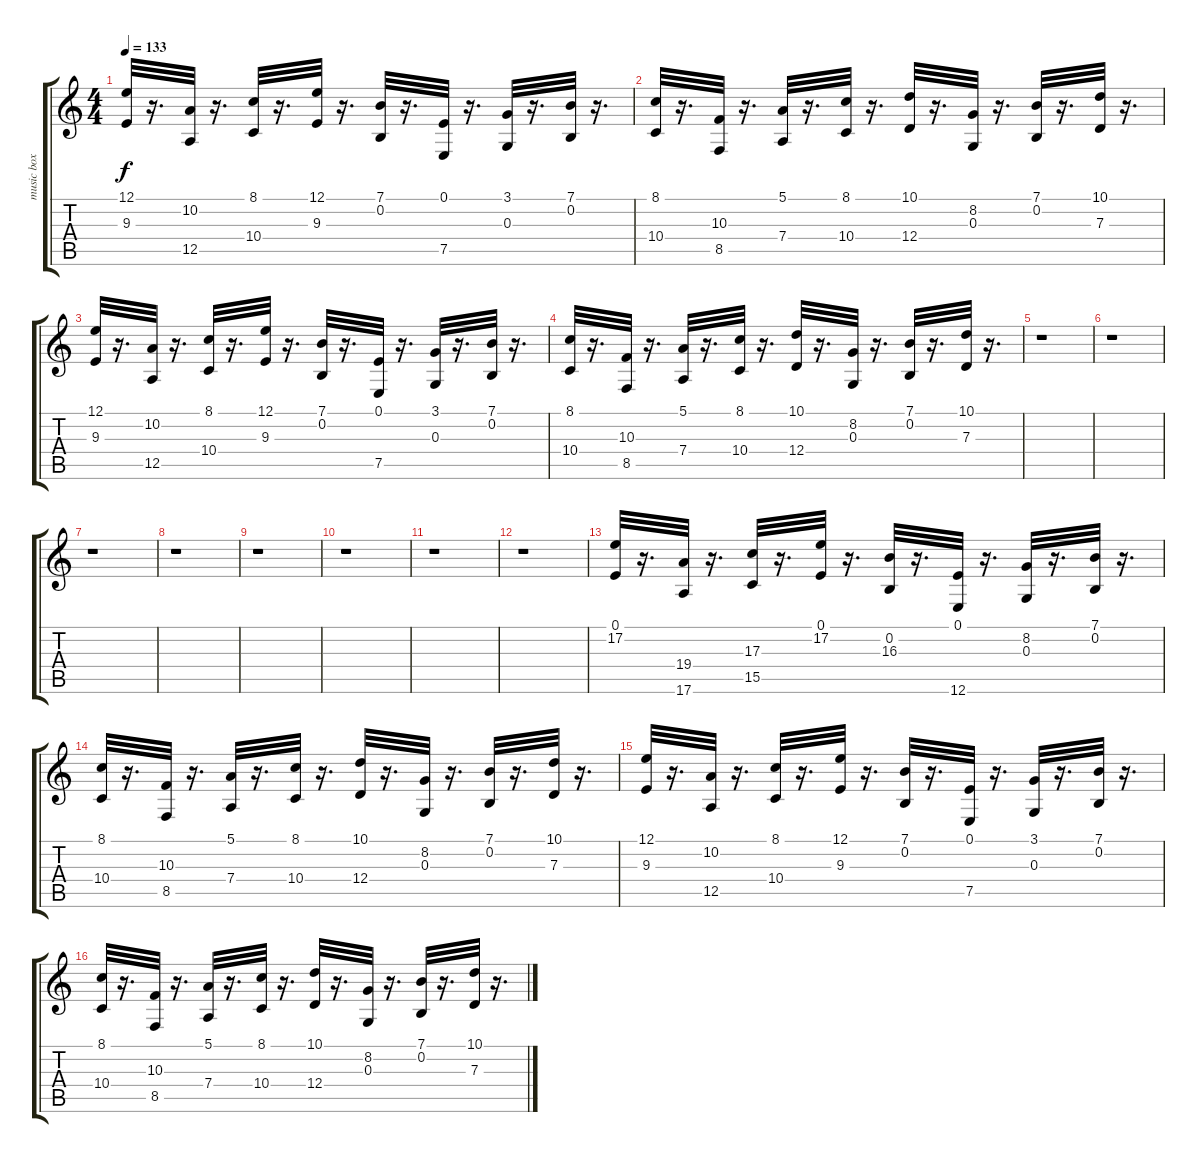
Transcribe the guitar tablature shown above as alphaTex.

\track ("music box" "music box") {instrument musicbox}
\staff {score tabs}
\tuning (E4 B3 G3 D3 A2 E2) {hide}
\ts (4 4)
\tempo 133
\clef g2
\ks c
(12.1 9.3).32{dy f} r.16{d} (10.2 12.5).32 r.16{d} (8.1 10.4).32 r.16{d} (12.1 9.3).32 r.16{d} (7.1 0.2).32 r.16{d} (0.1 7.5).32 r.16{d} (3.1 0.3).32 r.16{d} (7.1 0.2).32 r.16{d} |
(8.1 10.4).32 r.16{d} (10.3 8.5).32 r.16{d} (5.1 7.4).32 r.16{d} (8.1 10.4).32 r.16{d} (10.1 12.4).32 r.16{d} (8.2 0.3).32 r.16{d} (7.1 0.2).32 r.16{d} (10.1 7.3).32 r.16{d} |
(12.1 9.3).32 r.16{d} (10.2 12.5).32 r.16{d} (8.1 10.4).32 r.16{d} (12.1 9.3).32 r.16{d} (7.1 0.2).32 r.16{d} (0.1 7.5).32 r.16{d} (3.1 0.3).32 r.16{d} (7.1 0.2).32 r.16{d} |
(8.1 10.4).32 r.16{d} (10.3 8.5).32 r.16{d} (5.1 7.4).32 r.16{d} (8.1 10.4).32 r.16{d} (10.1 12.4).32 r.16{d} (8.2 0.3).32 r.16{d} (7.1 0.2).32 r.16{d} (10.1 7.3).32 r.16{d} |
r.1 |
r.1 |
r.1 |
r.1 |
r.1 |
r.1 |
r.1 |
r.1 |
(0.1 17.2).32 r.16{d} (19.4 17.6).32 r.16{d} (17.3 15.5).32 r.16{d} (0.1 17.2).32 r.16{d} (0.2 16.3).32 r.16{d} (0.1 12.6).32 r.16{d} (8.2 0.3).32 r.16{d} (7.1 0.2).32 r.16{d} |
(8.1 10.4).32 r.16{d} (10.3 8.5).32 r.16{d} (5.1 7.4).32 r.16{d} (8.1 10.4).32 r.16{d} (10.1 12.4).32 r.16{d} (8.2 0.3).32 r.16{d} (7.1 0.2).32 r.16{d} (10.1 7.3).32 r.16{d} |
(12.1 9.3).32 r.16{d} (10.2 12.5).32 r.16{d} (8.1 10.4).32 r.16{d} (12.1 9.3).32 r.16{d} (7.1 0.2).32 r.16{d} (0.1 7.5).32 r.16{d} (3.1 0.3).32 r.16{d} (7.1 0.2).32 r.16{d} |
(8.1 10.4).32 r.16{d} (10.3 8.5).32 r.16{d} (5.1 7.4).32 r.16{d} (8.1 10.4).32 r.16{d} (10.1 12.4).32 r.16{d} (8.2 0.3).32 r.16{d} (7.1 0.2).32 r.16{d} (10.1 7.3).32 r.16{d}
